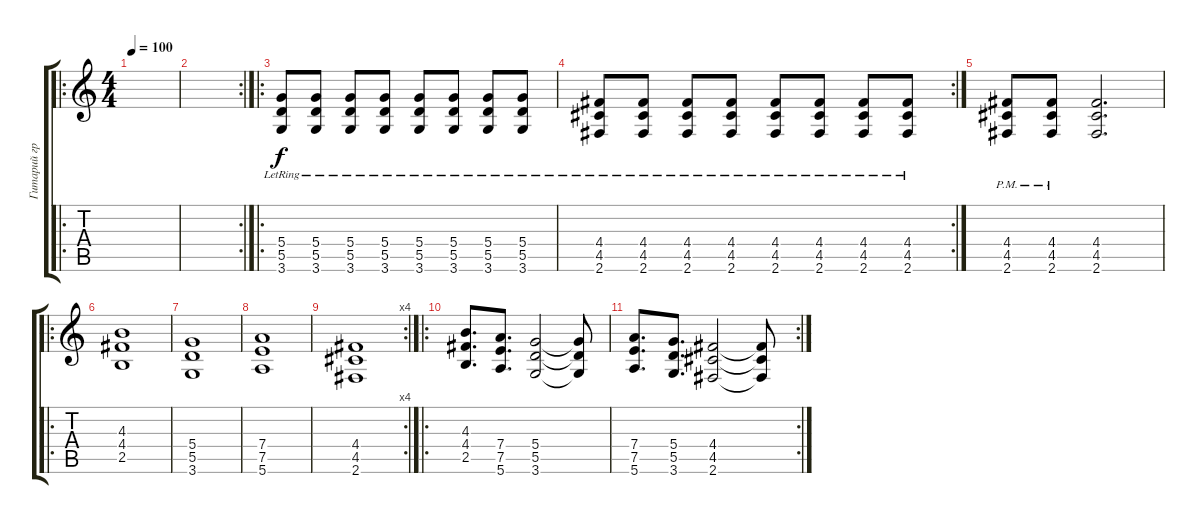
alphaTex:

\track ("Гитарий грязный)" "Гитарий гр") {instrument distortionguitar}
\staff {score tabs}
\tuning (E4 B3 G3 D3 A2 E2) {hide}
\ro
\ts (4 4)
\tempo 100
\clef g2
\ks c
|
\rc 2
|
\ro
(5.4{lr} 5.5{lr} 3.6{lr}).8 (5.4{lr} 5.5{lr} 3.6{lr}).8 (5.4{lr} 5.5{lr} 3.6{lr}).8 (5.4{lr} 5.5{lr} 3.6{lr}).8 (5.4{lr} 5.5{lr} 3.6{lr}).8 (5.4{lr} 5.5{lr} 3.6{lr}).8 (5.4{lr} 5.5{lr} 3.6{lr}).8 (5.4{lr} 5.5{lr} 3.6{lr}).8 |
\rc 2
(4.4{lr} 4.5{lr} 2.6{lr}).8 (4.4{lr} 4.5{lr} 2.6{lr}).8 (4.4{lr} 4.5{lr} 2.6{lr}).8 (4.4{lr} 4.5{lr} 2.6{lr}).8 (4.4{lr} 4.5{lr} 2.6{lr}).8 (4.4{lr} 4.5{lr} 2.6{lr}).8 (4.4{lr} 4.5{lr} 2.6{lr}).8 (4.4{lr} 4.5{lr} 2.6{lr}).8 |
(4.4{pm} 4.5{pm} 2.6{pm}).8 (4.4{pm} 4.5{pm} 2.6{pm}).8 (4.4 4.5 2.6).2{d} |
\ro
(4.3 4.4 2.5).1 |
(5.4 5.5 3.6).1 |
(7.4 7.5 5.6).1 |
\rc 4
(4.4 4.5 2.6).1 |
\ro
(4.3 4.4 2.5).8{d} (7.4 7.5 5.6).8{d} (5.4 5.5 3.6).2 (5.4{t} 5.5{t} 3.6{t}).8 |
\rc 2
(7.4 7.5 5.6).8{d} (5.4 5.5 3.6).8{d} (4.4 4.5 2.6).2 (4.4{t} 4.5{t} 2.6{t}).8
